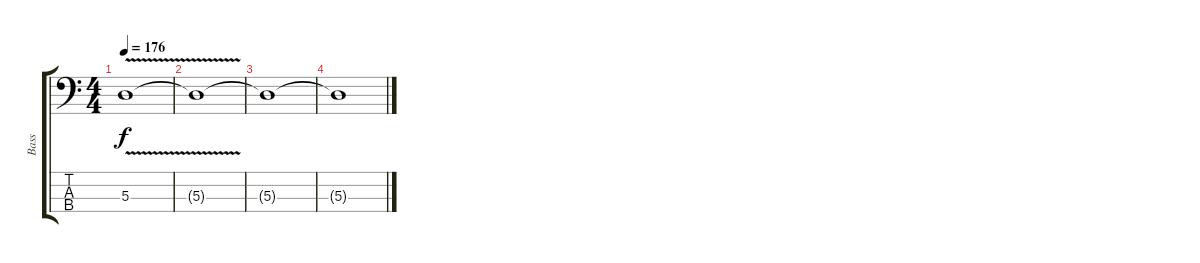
\track ("Bass" "Bass") {instrument electricbasspick}
\staff {score tabs}
\tuning (G2 D2 A1 E1) {hide}
\ts (4 4)
\tempo 176
\clef f4
\ks c
5.3{v}.1{dy f} |
5.3{t}.1 |
5.3{t}.1 |
5.3{t}.1
